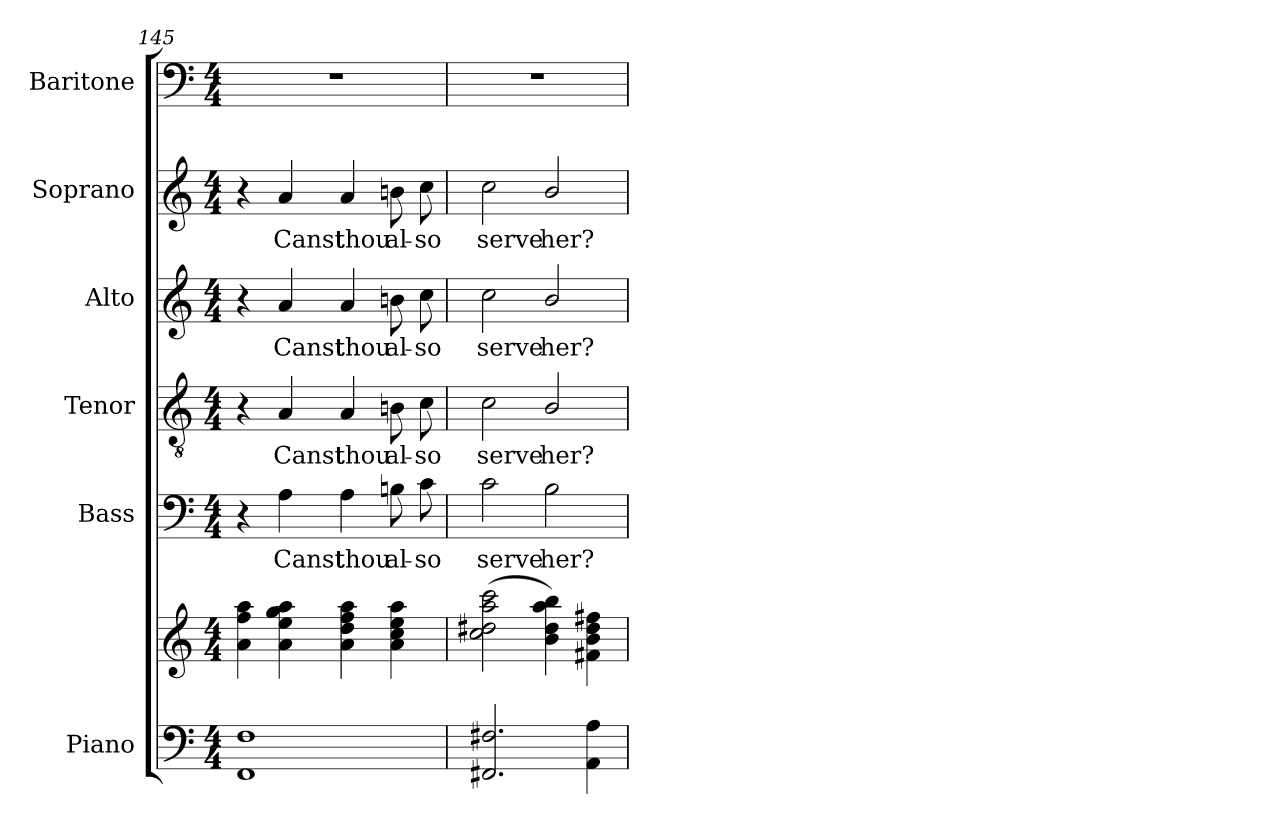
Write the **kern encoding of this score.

**kern	**kern	**kern	**text	**kern	**text	**kern	**text	**kern	**text	**kern
*part6	*part6	*part5	*part5	*part4	*part4	*part3	*part3	*part2	*part2	*part1
*staff7	*staff6	*staff5	*staff5	*staff4	*staff4	*staff3	*staff3	*staff2	*staff2	*staff1
*I"Piano	*	*I"Bass	*	*I"Tenor	*	*I"Alto	*	*I"Soprano	*	*I"Baritone
*	*	*I'B	*	*I'T	*	*I'A	*	*I'S	*	*
*clefF4	*clefG2	*clefF4	*	*clefGv2	*	*clefG2	*	*clefG2	*	*clefF4
*k[]	*k[]	*k[]	*	*k[]	*	*k[]	*	*k[]	*	*k[]
*C:	*C:	*C:	*	*C:	*	*C:	*	*C:	*	*C:
*M4/4	*M4/4	*M4/4	*	*M4/4	*	*M4/4	*	*M4/4	*	*M4/4
=145	=145	=145	=145	=145	=145	=145	=145	=145	=145	=145
1FF 1F	4a\ 4ff\ 4aa\	4r	.	4r	.	4r	.	4r	.	1r
!	!	!	!LO:LY:b	!	!LO:LY:b	!	!LO:LY:b	!	!LO:LY:b	!
.	4a\ 4ee\ 4gg\ 4aa\	4A	Canst	4A	Canst	4a	Canst	4a	Canst	.
!	!	!	!LO:LY:b	!	!LO:LY:b	!	!LO:LY:b	!	!LO:LY:b	!
.	4a\ 4dd\ 4ff\ 4aa\	4A	thou	4A	thou	4a	thou	4a	thou	.
!	!	!	!LO:LY:b	!	!LO:LY:b	!	!LO:LY:b	!	!LO:LY:b	!
.	4a\ 4cc\ 4ee\ 4aa\	8Bn	al-	8Bn	al-	8bn	al-	8bn	al-	.
!	!	!	!LO:LY:b	!	!LO:LY:b	!	!LO:LY:b	!	!LO:LY:b	!
.	.	8c	-so	8c	-so	8cc	-so	8cc	-so	.
=146	=146	=146	=146	=146	=146	=146	=146	=146	=146	=146
!	!	!	!LO:LY:b	!	!LO:LY:b	!	!LO:LY:b	!	!LO:LY:b	!
2.FF#X 2.F#X	(>2cc\ 2dd#X\ 2aa\ 2ccc\	2c	serve	2c	serve	2cc	serve	2cc	serve	1r
!	!	!	!LO:LY:b	!	!LO:LY:b	!	!LO:LY:b	!	!LO:LY:b	!
.	4b\ 4dd#\ 4aa\ 4bb\)	2B	her?	2B/	her?	2b/	her?	2b/	her?	.
4AA 4A	4f#X\ 4b\ 4dd#\ 4ff#X\	.	.	.	.	.	.	.	.	.
=	=	=	=	=	=	=	=	=	=	=
*-	*-	*-	*-	*-	*-	*-	*-	*-	*-	*-
